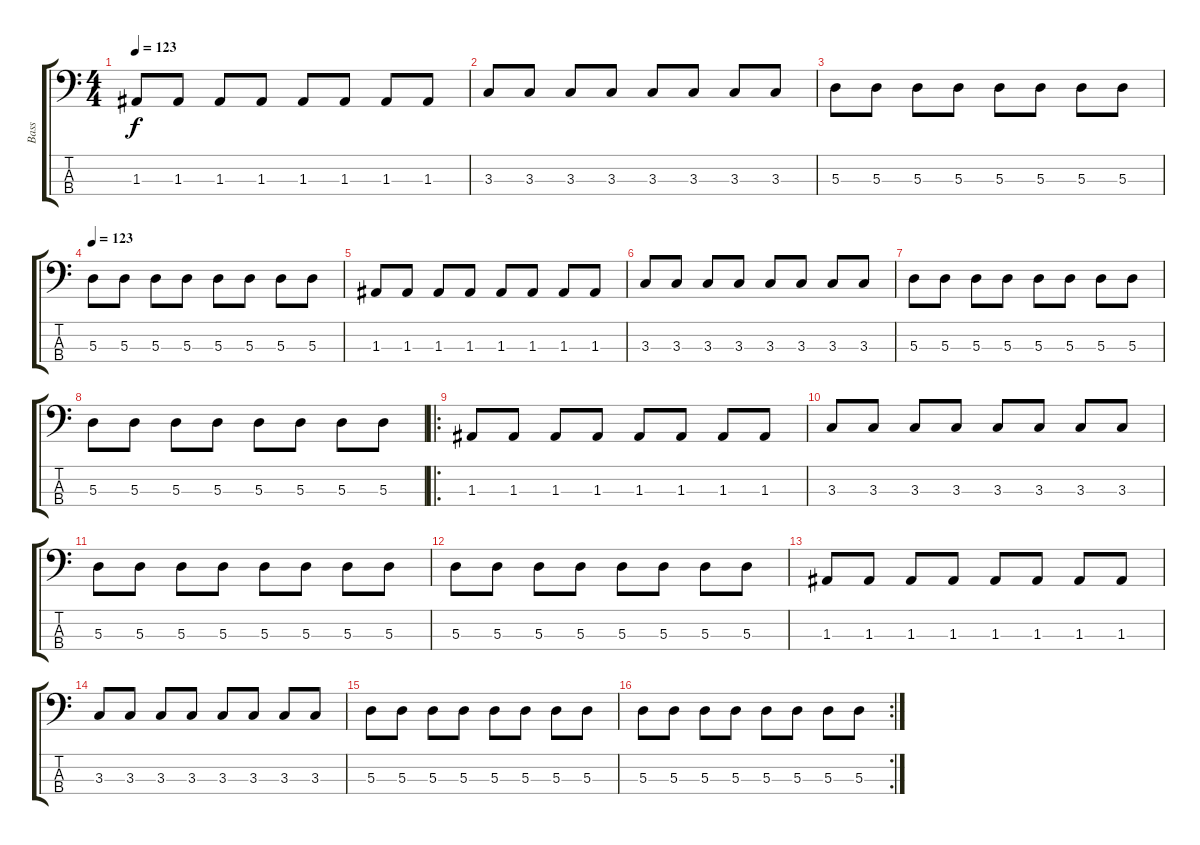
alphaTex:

\track ("Bass" "Bass") {instrument electricbassfinger}
\staff {score tabs}
\tuning (G2 D2 A1 E1) {hide}
\ts (4 4)
\tempo 123
\clef f4
\ks c
1.3.8{dy f} 1.3.8 1.3.8 1.3.8 1.3.8 1.3.8 1.3.8 1.3.8 |
3.3.8 3.3.8 3.3.8 3.3.8 3.3.8 3.3.8 3.3.8 3.3.8 |
5.3.8 5.3.8 5.3.8 5.3.8 5.3.8 5.3.8 5.3.8 5.3.8 |
\tempo 123
5.3.8 5.3.8 5.3.8 5.3.8 5.3.8 5.3.8 5.3.8 5.3.8 |
1.3.8 1.3.8 1.3.8 1.3.8 1.3.8 1.3.8 1.3.8 1.3.8 |
3.3.8 3.3.8 3.3.8 3.3.8 3.3.8 3.3.8 3.3.8 3.3.8 |
5.3.8 5.3.8 5.3.8 5.3.8 5.3.8 5.3.8 5.3.8 5.3.8 |
5.3.8 5.3.8 5.3.8 5.3.8 5.3.8 5.3.8 5.3.8 5.3.8 |
\ro
1.3.8 1.3.8 1.3.8 1.3.8 1.3.8 1.3.8 1.3.8 1.3.8 |
3.3.8 3.3.8 3.3.8 3.3.8 3.3.8 3.3.8 3.3.8 3.3.8 |
5.3.8 5.3.8 5.3.8 5.3.8 5.3.8 5.3.8 5.3.8 5.3.8 |
5.3.8 5.3.8 5.3.8 5.3.8 5.3.8 5.3.8 5.3.8 5.3.8 |
1.3.8 1.3.8 1.3.8 1.3.8 1.3.8 1.3.8 1.3.8 1.3.8 |
3.3.8 3.3.8 3.3.8 3.3.8 3.3.8 3.3.8 3.3.8 3.3.8 |
5.3.8 5.3.8 5.3.8 5.3.8 5.3.8 5.3.8 5.3.8 5.3.8 |
\rc 2
5.3.8 5.3.8 5.3.8 5.3.8 5.3.8 5.3.8 5.3.8 5.3.8
